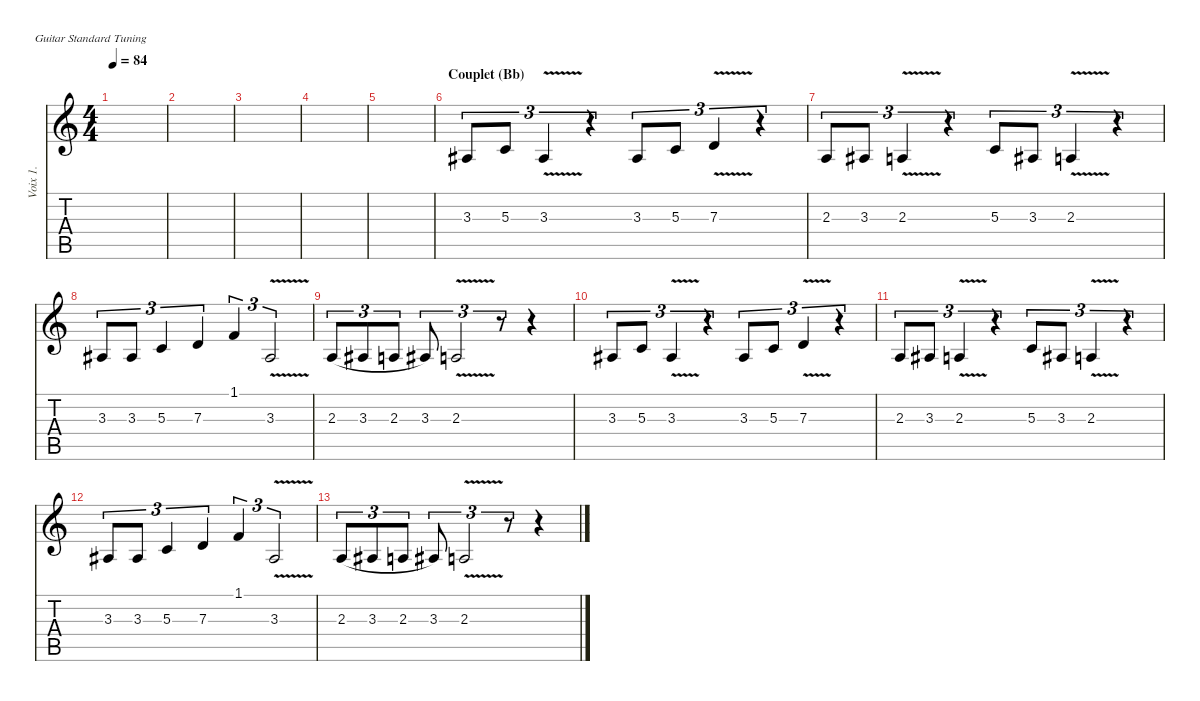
\defaultSystemsLayout 4
\hideDynamics
\bracketExtendMode nobrackets
\otherSystemsTrackNameOrientation horizontal
\track ("Singer" "Voix 1.") {instrument voiceoohs}
\staff {score tabs}
\tuning (E4 B3 G3 D3 A2 E2)
\ts (4 4)
\tempo 84
\clef g2
\ks aminor
|
|
|
|
|
\section ("" "Couplet (Bb)")
3.3{acc #}.8{tu (3 2) dy f} 5.3.8{tu (3 2)} 3.3{v acc #}.4{tu (3 2)} r.4{tu (3 2)} 3.3{acc #}.8{tu (3 2)} 5.3.8{tu (3 2)} 7.3{v}.4{tu (3 2)} r.4{tu (3 2)} |
2.3.8{tu (3 2)} 3.3{acc #}.8{tu (3 2)} 2.3{v}.4{tu (3 2)} r.4{tu (3 2)} 5.3.8{tu (3 2)} 3.3{acc #}.8{tu (3 2)} 2.3{v}.4{tu (3 2)} r.4{tu (3 2)} |
3.3{acc #}.8{tu (3 2)} 3.3{acc #}.8{tu (3 2)} 5.3.4{tu (3 2)} 7.3.4{tu (3 2)} 1.1.4{tu (3 2)} 3.3{v acc #}.2{tu (3 2)} |
2.3.8{tu (3 2) dy mf legatoorigin} 3.3{acc #}.8{tu (3 2) legatoorigin} 2.3.8{tu (3 2) dy f legatoorigin} 3.3{acc #}.8{tu (3 2) dy mf} 2.3{v}.2{tu (3 2) dy f} r.8{tu (3 2)} r.4 |
3.3{acc #}.8{tu (3 2)} 5.3.8{tu (3 2)} 3.3{v acc #}.4{tu (3 2)} r.4{tu (3 2)} 3.3{acc #}.8{tu (3 2)} 5.3.8{tu (3 2)} 7.3{v}.4{tu (3 2)} r.4{tu (3 2)} |
2.3.8{tu (3 2)} 3.3{acc #}.8{tu (3 2)} 2.3{v}.4{tu (3 2)} r.4{tu (3 2)} 5.3.8{tu (3 2)} 3.3{acc #}.8{tu (3 2)} 2.3{v}.4{tu (3 2)} r.4{tu (3 2)} |
3.3{acc #}.8{tu (3 2)} 3.3{acc #}.8{tu (3 2)} 5.3.4{tu (3 2)} 7.3.4{tu (3 2)} 1.1.4{tu (3 2)} 3.3{v acc #}.2{tu (3 2)} |
2.3.8{tu (3 2) dy mf legatoorigin} 3.3{acc #}.8{tu (3 2) legatoorigin} 2.3.8{tu (3 2) dy f legatoorigin} 3.3{acc #}.8{tu (3 2) dy mf} 2.3{v}.2{tu (3 2) dy f} r.8{tu (3 2)} r.4
